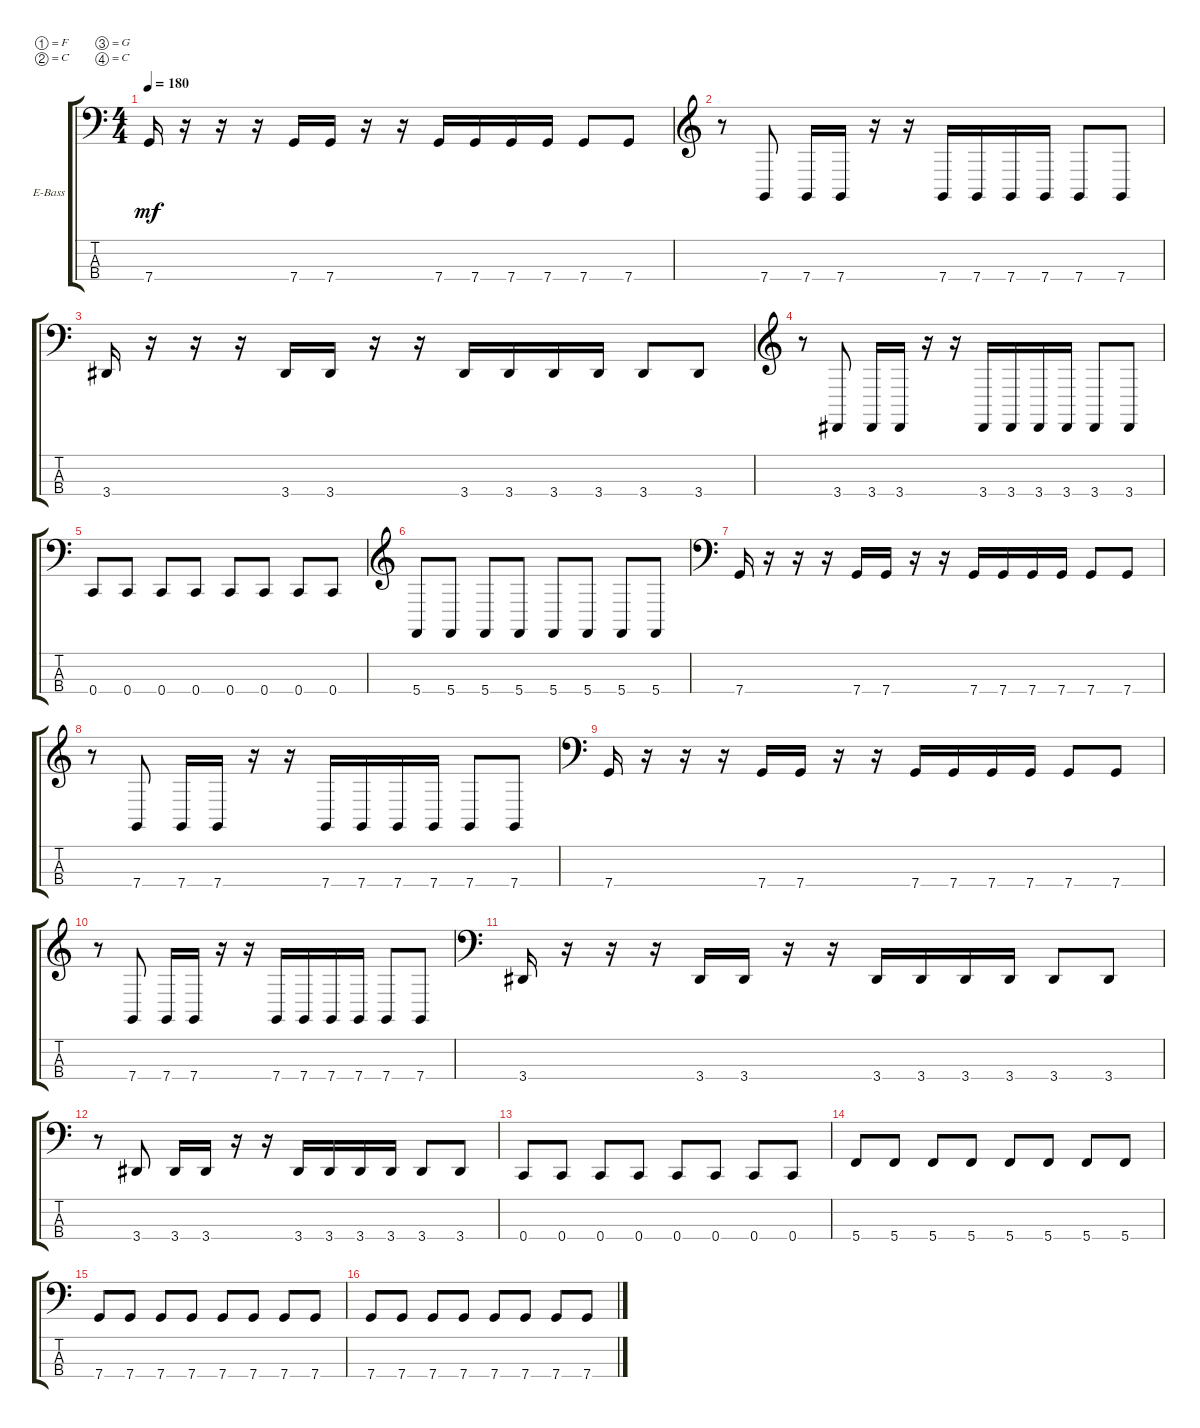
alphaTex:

\defaultSystemsLayout 4
\bracketExtendMode groupsimilarinstruments
\firstSystemTrackNameOrientation horizontal
\otherSystemsTrackNameOrientation horizontal
\track ("Electric Bass" "E-Bass") {instrument electricbassfinger}
\staff {score tabs}
\tuning (F2 C2 G1 C1)
\ts (4 4)
\tempo 180
\clef f4
\ks c
7.4.16{dy mf} r.16 r.16 r.16 7.4.16 7.4.16 r.16 r.16 7.4.16 7.4.16 7.4.16 7.4.16 7.4.8 7.4.8 |
\clef g2
r.8 7.4.8 7.4.16 7.4.16 r.16 r.16 7.4.16 7.4.16 7.4.16 7.4.16 7.4.8 7.4.8 |
\clef f4
3.4.16 r.16 r.16 r.16 3.4.16 3.4.16 r.16 r.16 3.4.16 3.4.16 3.4.16 3.4.16 3.4.8 3.4.8 |
\clef g2
r.8 3.4.8 3.4.16 3.4.16 r.16 r.16 3.4.16 3.4.16 3.4.16 3.4.16 3.4.8 3.4.8 |
\clef f4
0.4.8 0.4.8 0.4.8 0.4.8 0.4.8 0.4.8 0.4.8 0.4.8 |
\clef g2
5.4.8 5.4.8 5.4.8 5.4.8 5.4.8 5.4.8 5.4.8 5.4.8 |
\clef f4
7.4.16 r.16 r.16 r.16 7.4.16 7.4.16 r.16 r.16 7.4.16 7.4.16 7.4.16 7.4.16 7.4.8 7.4.8 |
\clef g2
r.8 7.4.8 7.4.16 7.4.16 r.16 r.16 7.4.16 7.4.16 7.4.16 7.4.16 7.4.8 7.4.8 |
\clef f4
7.4.16 r.16 r.16 r.16 7.4.16 7.4.16 r.16 r.16 7.4.16 7.4.16 7.4.16 7.4.16 7.4.8 7.4.8 |
\clef g2
r.8 7.4.8 7.4.16 7.4.16 r.16 r.16 7.4.16 7.4.16 7.4.16 7.4.16 7.4.8 7.4.8 |
\clef f4
3.4.16 r.16 r.16 r.16 3.4.16 3.4.16 r.16 r.16 3.4.16 3.4.16 3.4.16 3.4.16 3.4.8 3.4.8 |
r.8 3.4.8 3.4.16 3.4.16 r.16 r.16 3.4.16 3.4.16 3.4.16 3.4.16 3.4.8 3.4.8 |
0.4.8 0.4.8 0.4.8 0.4.8 0.4.8 0.4.8 0.4.8 0.4.8 |
5.4.8 5.4.8 5.4.8 5.4.8 5.4.8 5.4.8 5.4.8 5.4.8 |
7.4.8 7.4.8 7.4.8 7.4.8 7.4.8 7.4.8 7.4.8 7.4.8 |
7.4.8 7.4.8 7.4.8 7.4.8 7.4.8 7.4.8 7.4.8 7.4.8
